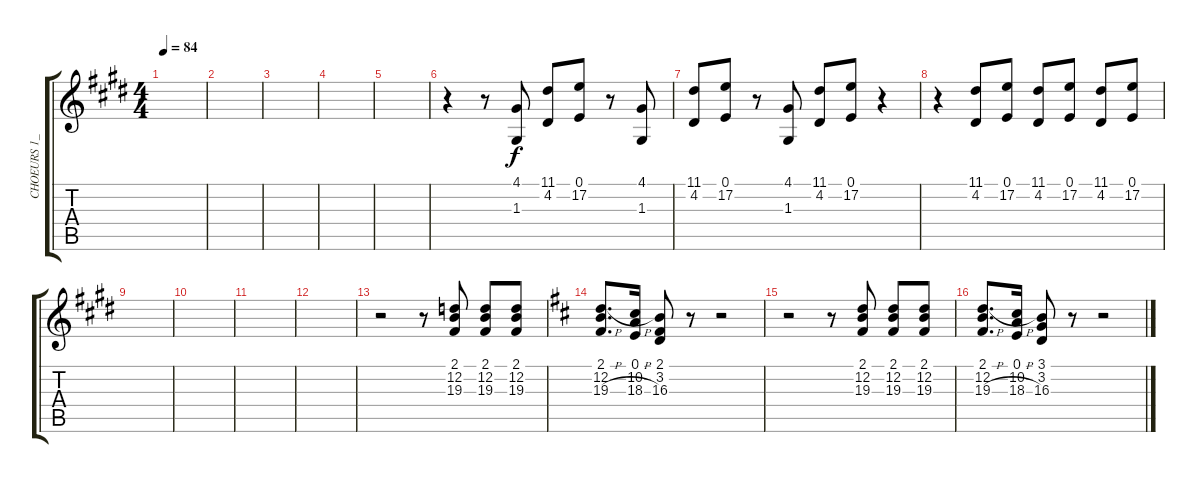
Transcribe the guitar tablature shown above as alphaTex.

\track ("CHOEURS 1_1" "CHOEURS 1_") {instrument choiraahs}
\staff {score tabs}
\tuning (E4 B3 G3 D3 A2 E2) {hide}
\ts (4 4)
\tempo 84
\clef g2
\ks e
|
|
|
|
|
r.4 r.8 (4.1 1.3).8 (11.1 4.2).8 (0.1 17.2).8 r.8 (4.1 1.3).8 |
(11.1 4.2).8 (0.1 17.2).8 r.8 (4.1 1.3).8 (11.1 4.2).8 (0.1 17.2).8 r.4 |
r.4 (11.1 4.2).8 (0.1 17.2).8 (11.1 4.2).8 (0.1 17.2).8 (11.1 4.2).8 (0.1 17.2).8 |
|
|
|
|
r.2 r.8 (2.1 12.2 19.3).8 (2.1 12.2 19.3).8 (2.1 12.2 19.3).8 |
\ks d
(2.1 12.2 19.3{h}).8{d} (0.1 10.2 18.3{h}).16 (2.1 3.2 16.3).8 r.8 r.2 |
r.2 r.8 (2.1 12.2 19.3).8 (2.1 12.2 19.3).8 (2.1 12.2 19.3).8 |
(2.1 12.2 19.3{h}).8{d} (0.1 10.2 18.3{h}).16 (3.1 3.2 16.3).8 r.8 r.2
